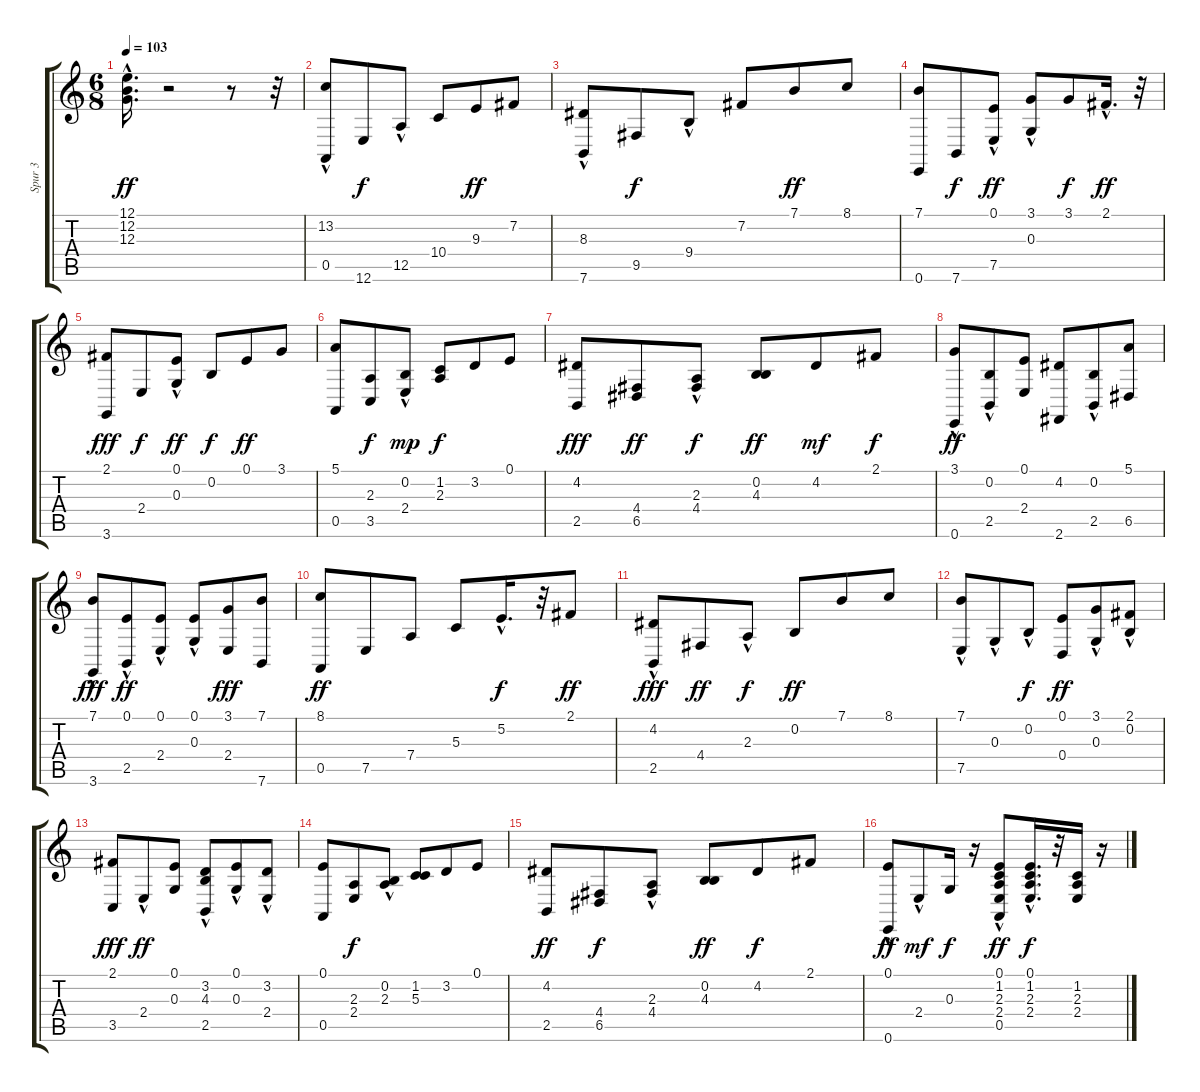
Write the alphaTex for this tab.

\track ("Spur 3" "Spur 3") {instrument acousticgrandpiano}
\staff {score tabs}
\tuning (E4 B3 G3 D3 A2 E2) {hide}
\ts (6 8)
\tempo 103
\clef g2
\ks c
(12.1 12.2{hac} 12.3{hac}).16{d dy ff} r.2 r.8 r.32 |
(13.2{hac} 0.5).8 12.6.8{dy f} 12.5{hac}.8 10.4.8 9.3.8{dy ff} 7.2.8 |
(8.3{hac} 7.6).8 9.5.8{dy f} 9.4{hac}.8 7.2.8 7.1.8{dy ff} 8.1.8 |
(7.1 0.6).8 7.6.8{dy f} (0.1 7.5{hac}).8{dy ff} (3.1{hac} 0.3).8 3.1.8{dy f} 2.1{hac}.16{d dy ff} r.32 |
(2.1 3.6).8{dy fff} 2.4.8{dy f} (0.1{hac} 0.3{hac}).8{dy ff} 0.2.8{dy f} 0.1.8{dy ff} 3.1.8 |
(5.1 0.5).8 (2.3 3.5).8{dy f} (0.2 2.4{hac}).8{dy mp} (1.2 2.3).8{dy f} 3.2.8 0.1.8 |
(4.2 2.5).8{dy fff} (4.4 6.5).8{dy ff} (2.3 4.4{hac}).8{dy f} (0.2 4.3).8{dy ff} 4.2.8{dy mf} 2.1.8{dy f} |
(3.1 0.6{hac}).8{dy ff} (0.2 2.5{hac}).8 (0.1 2.4).8 (4.2 2.6).8 (0.2 2.5{hac}).8 (5.1 6.5).8 |
(7.1 3.6{hac}).8{dy fff} (0.1{hac} 2.5).8{dy ff} (0.1{hac} 2.4).8 (0.1 0.3{hac}).8 (3.1 2.4).8{dy fff} (7.1 7.6).8 |
(8.1 0.5).8{dy ff} 7.5.8 7.4.8 5.3.8 5.2{hac}.16{d dy f} r.32 2.1.8{dy ff} |
(4.2{hac} 2.5).8{dy fff} 4.4.8{dy ff} 2.3{hac}.8{dy f} 0.2.8{dy ff} 7.1.8 8.1.8 |
(7.1 7.5{hac}).8 0.3{hac}.8 0.2{hac}.8{dy f} (0.1 0.4).8{dy ff} (3.1 0.3{hac}).8 (2.1{hac} 0.2).8 |
(2.1 3.5).8{dy fff} 2.4{hac}.8{dy ff} (0.1 0.3).8 (3.2 4.3{hac} 2.5).8 (0.1 0.3{hac}).8 (3.2 2.4{hac}).8 |
(0.1 0.5).8 (2.3 2.4).8{dy f} (0.2 2.3{hac}).8 (1.2 5.3).8 3.2.8 0.1.8 |
(4.2 2.5).8{dy ff} (4.4 6.5).8{dy f} (2.3 4.4{hac}).8 (0.2 4.3).8{dy ff} 4.2.8{dy f} 2.1.8 |
(0.1{hac} 0.6).8{dy ff} 2.4{hac}.8{dy mf} 0.3.16{dy f} r.16 (0.1{hac} 1.2{hac} 2.3{hac} 2.4{hac} 0.5).8{dy ff} (0.1 1.2 2.3{hac} 2.4{hac}).16{d dy f} r.32 (1.2 2.3 2.4).16 r.16
